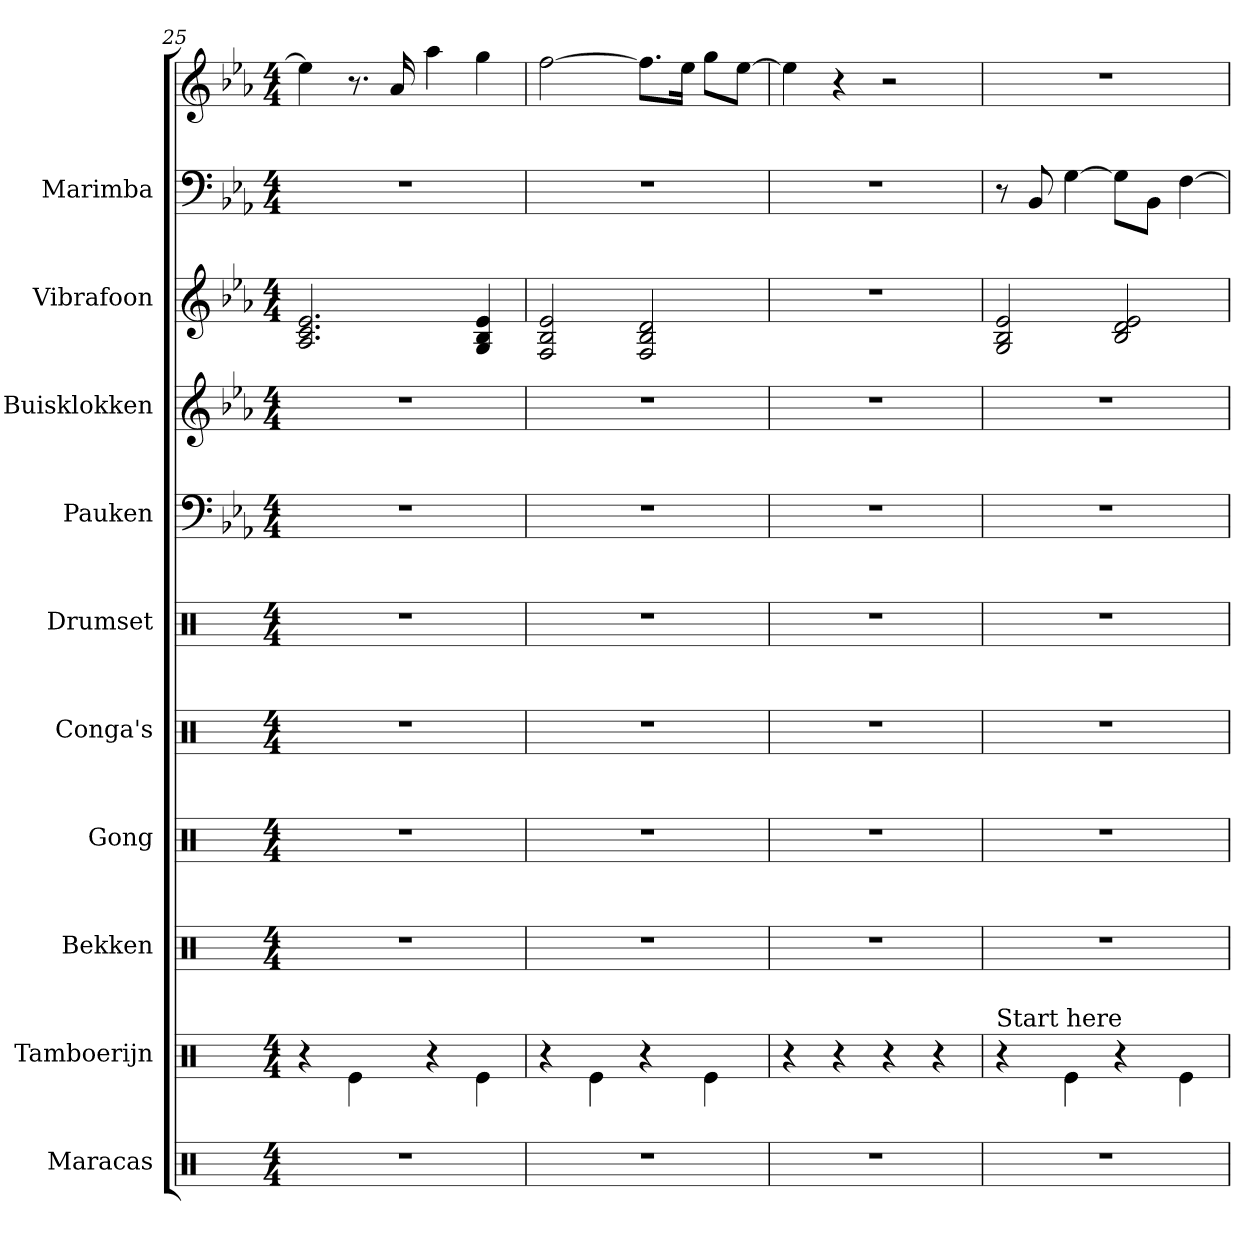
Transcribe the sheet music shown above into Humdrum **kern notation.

**kern	**kern	**kern	**kern	**kern	**kern	**kern	**kern	**kern	**kern	**kern
*part10	*part9	*part8	*part7	*part6	*part5	*part4	*part3	*part2	*part1	*part1
*staff11	*staff10	*staff9	*staff8	*staff7	*staff6	*staff5	*staff4	*staff3	*staff2	*staff1
*I"Maracas	*I"Tamboerijn	*I"Bekken	*I"Gong	*I"Conga's	*I"Drumset	*I"Pauken	*I"Buisklokken	*I"Vibrafoon	*I"Marimba	*
*I'Maracas	*I'Tamb.	*I'Bk.	*I'Gong	*I'Co.	*I'Drumset	*I'Pauken	*I'Buisklokken	*I'Vib.	*I'Marimba	*
*clefX	*clefX	*clefX	*clefX	*clefX	*clefX	*clefF4	*clefG2	*clefG2	*clefF4	*clefG2
*k[]	*k[]	*k[]	*k[]	*k[]	*k[]	*k[b-e-a-]	*k[b-e-a-]	*k[b-e-a-]	*k[b-e-a-]	*k[b-e-a-]
*M4/4	*M4/4	*M4/4	*M4/4	*M4/4	*M4/4	*M4/4	*M4/4	*M4/4	*M4/4	*M4/4
=25	=25	=25	=25	=25	=25	=25	=25	=25	=25	=25
1r	4r	1r	1r	1r	1r	1r	1r	2.A-/ 2.c/ 2.e-/	1r	4ee-\]
.	4Re\	.	.	.	.	.	.	.	.	8.r
.	.	.	.	.	.	.	.	.	.	16a-/
.	4r	.	.	.	.	.	.	.	.	4aa-\
.	4Re\	.	.	.	.	.	.	4G/ 4B-/ 4e-/	.	4gg\
=26	=26	=26	=26	=26	=26	=26	=26	=26	=26	=26
1r	4r	1r	1r	1r	1r	1r	1r	2F/ 2B-/ 2e-/	1r	[2ff\
.	4Re\	.	.	.	.	.	.	.	.	.
.	4r	.	.	.	.	.	.	2F/ 2B-/ 2d/	.	8.ff\L]
.	.	.	.	.	.	.	.	.	.	16ee-\Jk
.	4Re\	.	.	.	.	.	.	.	.	8gg\L
.	.	.	.	.	.	.	.	.	.	[8ee-\J
=27	=27	=27	=27	=27	=27	=27	=27	=27	=27	=27
1r	4r	1r	1r	1r	1r	1r	1r	1r	1r	4ee-\]
.	4r	.	.	.	.	.	.	.	.	4r
.	4r	.	.	.	.	.	.	.	.	2r
.	4r	.	.	.	.	.	.	.	.	.
=28	=28	=28	=28	=28	=28	=28	=28	=28	=28	=28
!	!LO:TX:a:t=Start here	!	!	!	!	!	!	!	!	!
1r	4r	1r	1r	1r	1r	1r	1r	2G/ 2B-/ 2e-/	8r	1r
.	.	.	.	.	.	.	.	.	8BB-/	.
.	4Re\	.	.	.	.	.	.	.	[4G\	.
.	4r	.	.	.	.	.	.	2B-/ 2d/ 2e-/	8G\L]	.
.	.	.	.	.	.	.	.	.	8BB-\J	.
.	4Re\	.	.	.	.	.	.	.	[4F\	.
=	=	=	=	=	=	=	=	=	=	=
*-	*-	*-	*-	*-	*-	*-	*-	*-	*-	*-
